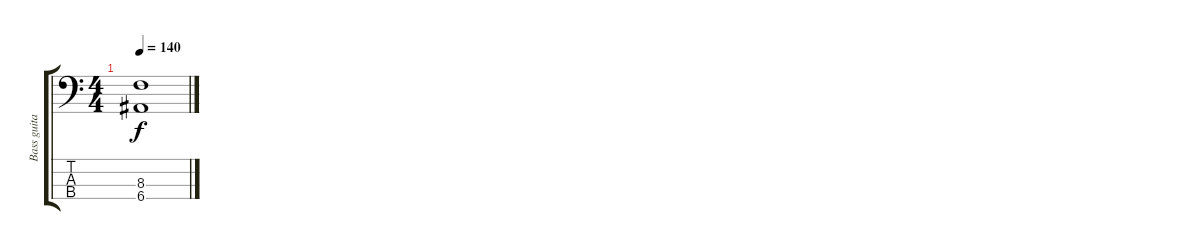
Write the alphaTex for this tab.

\track ("Bass guitar" "Bass guita") {instrument electricbassfinger}
\staff {score tabs}
\tuning (G2 D2 A1 E1) {hide}
\ts (4 4)
\tempo 140
\clef f4
\ks c
(8.3{t} 6.4{t}).1{dy f}
